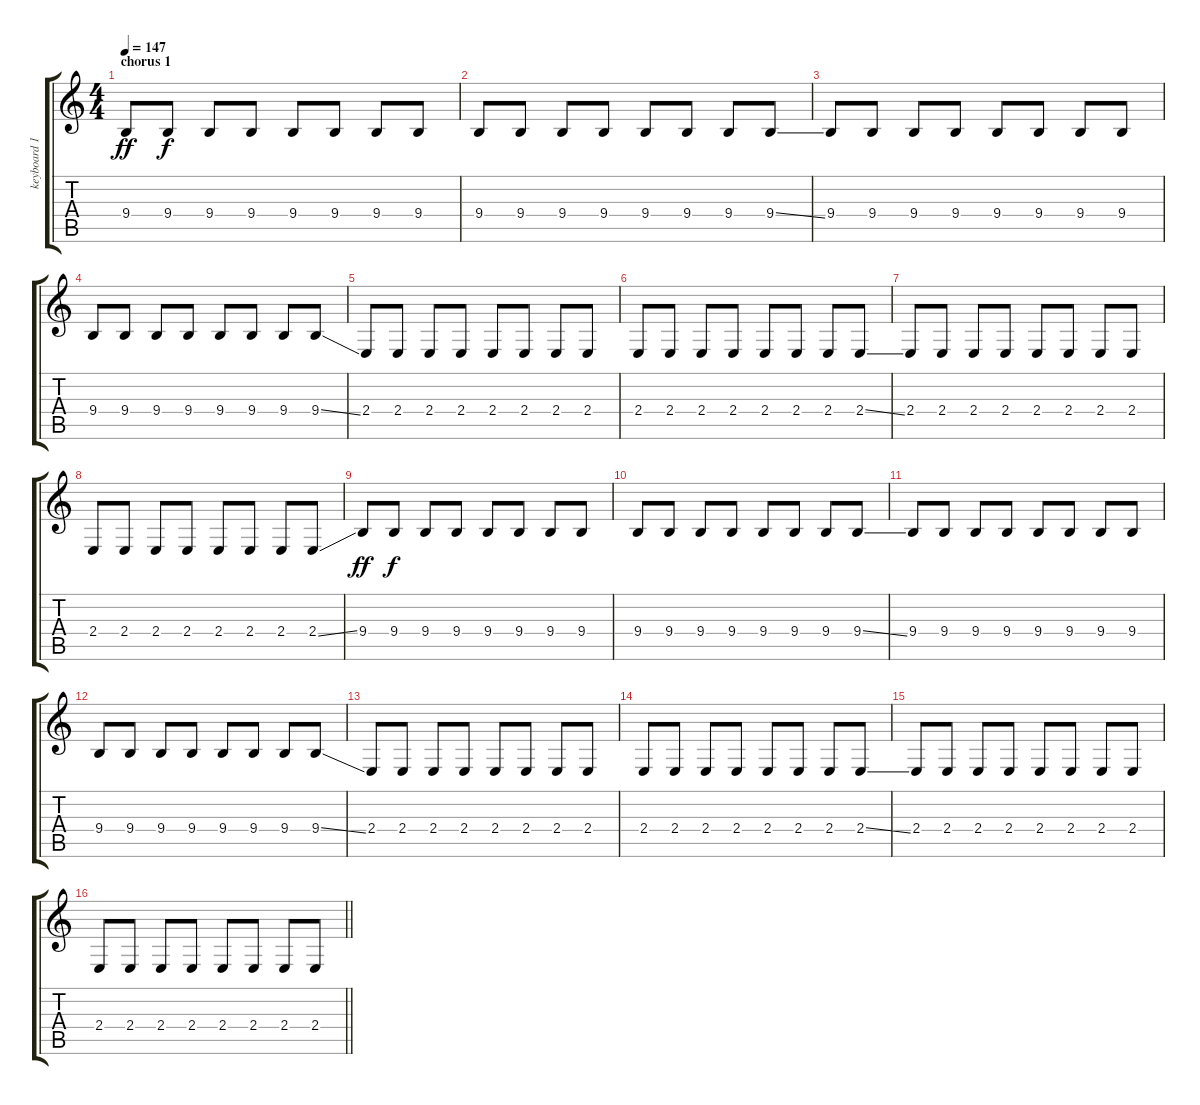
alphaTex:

\track ("keyboard 1" "keyboard 1") {instrument lead2sawtooth}
\staff {score tabs}
\tuning (E4 B3 G3 D3 A2 E2) {hide}
\ts (4 4)
\section ("" "chorus 1")
\tempo 147
\clef g2
\ks c
9.4.8{dy ff} 9.4.8{dy f} 9.4.8 9.4.8 9.4.8 9.4.8 9.4.8 9.4.8 |
9.4.8 9.4.8 9.4.8 9.4.8 9.4.8 9.4.8 9.4.8 9.4{ss}.8 |
9.4.8 9.4.8 9.4.8 9.4.8 9.4.8 9.4.8 9.4.8 9.4.8 |
9.4.8 9.4.8 9.4.8 9.4.8 9.4.8 9.4.8 9.4.8 9.4{ss}.8 |
2.4.8 2.4.8 2.4.8 2.4.8 2.4.8 2.4.8 2.4.8 2.4.8 |
2.4.8 2.4.8 2.4.8 2.4.8 2.4.8 2.4.8 2.4.8 2.4{ss}.8 |
2.4.8 2.4.8 2.4.8 2.4.8 2.4.8 2.4.8 2.4.8 2.4.8 |
2.4.8 2.4.8 2.4.8 2.4.8 2.4.8 2.4.8 2.4.8 2.4{ss}.8 |
9.4.8{dy ff} 9.4.8{dy f} 9.4.8 9.4.8 9.4.8 9.4.8 9.4.8 9.4.8 |
9.4.8 9.4.8 9.4.8 9.4.8 9.4.8 9.4.8 9.4.8 9.4{ss}.8 |
9.4.8 9.4.8 9.4.8 9.4.8 9.4.8 9.4.8 9.4.8 9.4.8 |
9.4.8 9.4.8 9.4.8 9.4.8 9.4.8 9.4.8 9.4.8 9.4{ss}.8 |
2.4.8 2.4.8 2.4.8 2.4.8 2.4.8 2.4.8 2.4.8 2.4.8 |
2.4.8 2.4.8 2.4.8 2.4.8 2.4.8 2.4.8 2.4.8 2.4{ss}.8 |
2.4.8 2.4.8 2.4.8 2.4.8 2.4.8 2.4.8 2.4.8 2.4.8 |
\barLineRight lightlight
2.4.8 2.4.8 2.4.8 2.4.8 2.4.8 2.4.8 2.4.8 2.4{ss}.8
